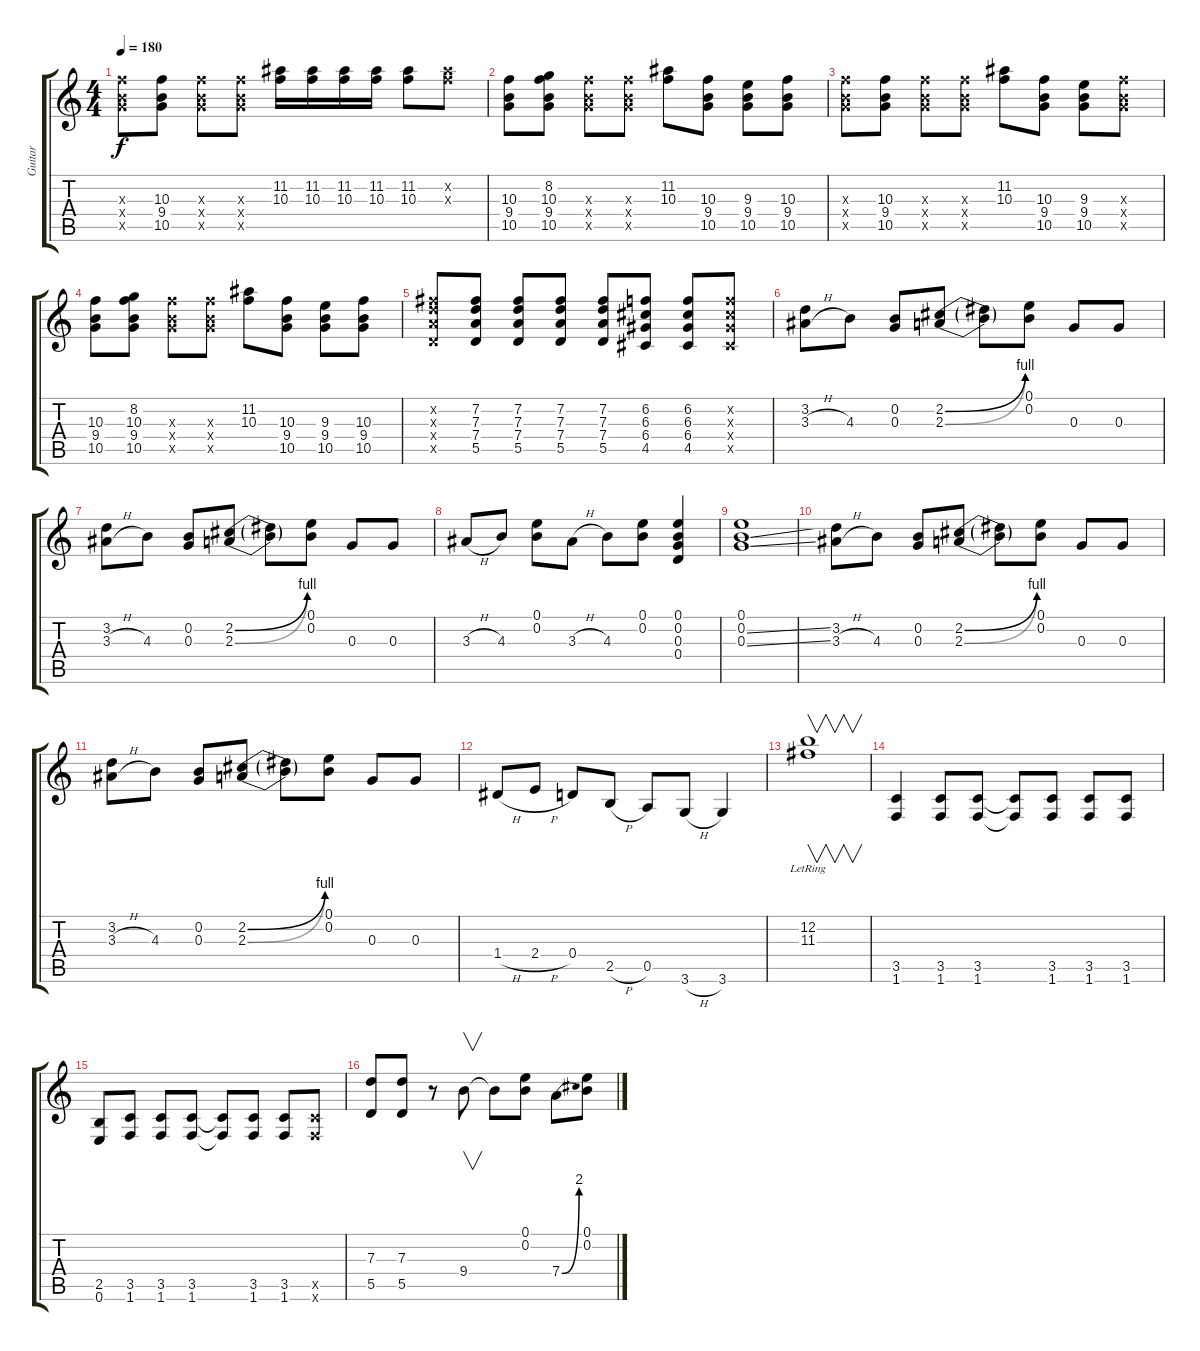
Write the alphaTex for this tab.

\track ("Guitar" "Guitar") {instrument distortionguitar}
\staff {score tabs}
\tuning (E4 B3 G3 D3 A2 E2) {hide}
\ts (4 4)
\tempo 180
\clef g2
\ks c
(10.3{x} 9.4{x} 10.5{x}).8{dy f} (10.3 9.4 10.5).8 (10.3{x} 9.4{x} 10.5{x}).8 (10.3{x} 9.4{x} 10.5{x}).8 (11.2 10.3).16 (11.2 10.3).16 (11.2 10.3).16 (11.2 10.3).16 (11.2 10.3).8 (11.2{x} 10.3{x}).8 |
(10.3 9.4 10.5).8 (8.2 10.3 9.4 10.5).8 (10.3{x} 9.4{x} 10.5{x}).8 (10.3{x} 9.4{x} 10.5{x}).8 (11.2 10.3).8 (10.3 9.4 10.5).8 (9.3 9.4 10.5).8 (10.3 9.4 10.5).8 |
(10.3{x} 9.4{x} 10.5{x}).8 (10.3 9.4 10.5).8 (10.3{x} 9.4{x} 10.5{x}).8 (10.3{x} 9.4{x} 10.5{x}).8 (11.2 10.3).8 (10.3 9.4 10.5).8 (9.3 9.4 10.5).8 (10.3{x} 9.4{x} 10.5{x}).8 |
(10.3 9.4 10.5).8 (8.2 10.3 9.4 10.5).8 (10.3{x} 9.4{x} 10.5{x}).8 (10.3{x} 9.4{x} 10.5{x}).8 (11.2 10.3).8 (10.3 9.4 10.5).8 (9.3 9.4 10.5).8 (10.3 9.4 10.5).8 |
(7.2{x} 7.3{x} 7.4{x} 5.5{x}).8 (7.2 7.3 7.4 5.5).8 (7.2 7.3 7.4 5.5).8 (7.2 7.3 7.4 5.5).8 (7.2 7.3 7.4 5.5).8 (6.2 6.3 6.4 4.5).8 (6.2 6.3 6.4 4.5).8 (6.2{x} 6.3{x} 6.4{x} 4.5{x}).8 |
(3.2 3.3{h}).8 4.3.8 (0.2 0.3).8 (2.2{be (bend 0 0 60 4)} 2.3{be (bend 0 0 60 4)}).8 (2.2{t} 2.3{t}).8 (0.1 0.2).8 0.3.8 0.3.8 |
(3.2 3.3{h}).8 4.3.8 (0.2 0.3).8 (2.2{be (bend 0 0 60 4)} 2.3{be (bend 0 0 60 4)}).8 (2.2{t} 2.3{t}).8 (0.1 0.2).8 0.3.8 0.3.8 |
3.3{h}.8 4.3.8 (0.1 0.2).8 3.3{h}.8 4.3.8 (0.1 0.2).8 (0.1 0.2 0.3 0.4).4 |
(0.1 0.2{ss} 0.3{ss}).1 |
(3.2 3.3{h}).8 4.3.8 (0.2 0.3).8 (2.2{be (bend 0 0 60 4)} 2.3{be (bend 0 0 60 4)}).8 (2.2{t} 2.3{t}).8 (0.1 0.2).8 0.3.8 0.3.8 |
(3.2 3.3{h}).8 4.3.8 (0.2 0.3).8 (2.2{be (bend 0 0 60 4)} 2.3{be (bend 0 0 60 4)}).8 (2.2{t} 2.3{t}).8 (0.1 0.2).8 0.3.8 0.3.8 |
1.4{h}.8 2.4{h}.8 0.4.8 2.5{h}.8 0.5.8 3.6{h}.8 3.6.4 |
(12.2{lr} 11.3{lr}).1{v} |
(3.5 1.6).4 (3.5 1.6).8 (3.5 1.6).8 (3.5{t} 1.6{t}).8 (3.5 1.6).8 (3.5 1.6).8 (3.5 1.6).8 |
(2.5 0.6).8 (3.5 1.6).8 (3.5 1.6).8 (3.5 1.6).8 (3.5{t} 1.6{t}).8 (3.5 1.6).8 (3.5 1.6).8 (3.5{x} 1.6{x}).8 |
(7.3 5.5).8 (7.3 5.5).8 r.8 9.4.8{v} 9.4{t}.8 (0.1 0.2).8 7.4{be (bend 0 0 60 8)}.8 (0.1 0.2).8
